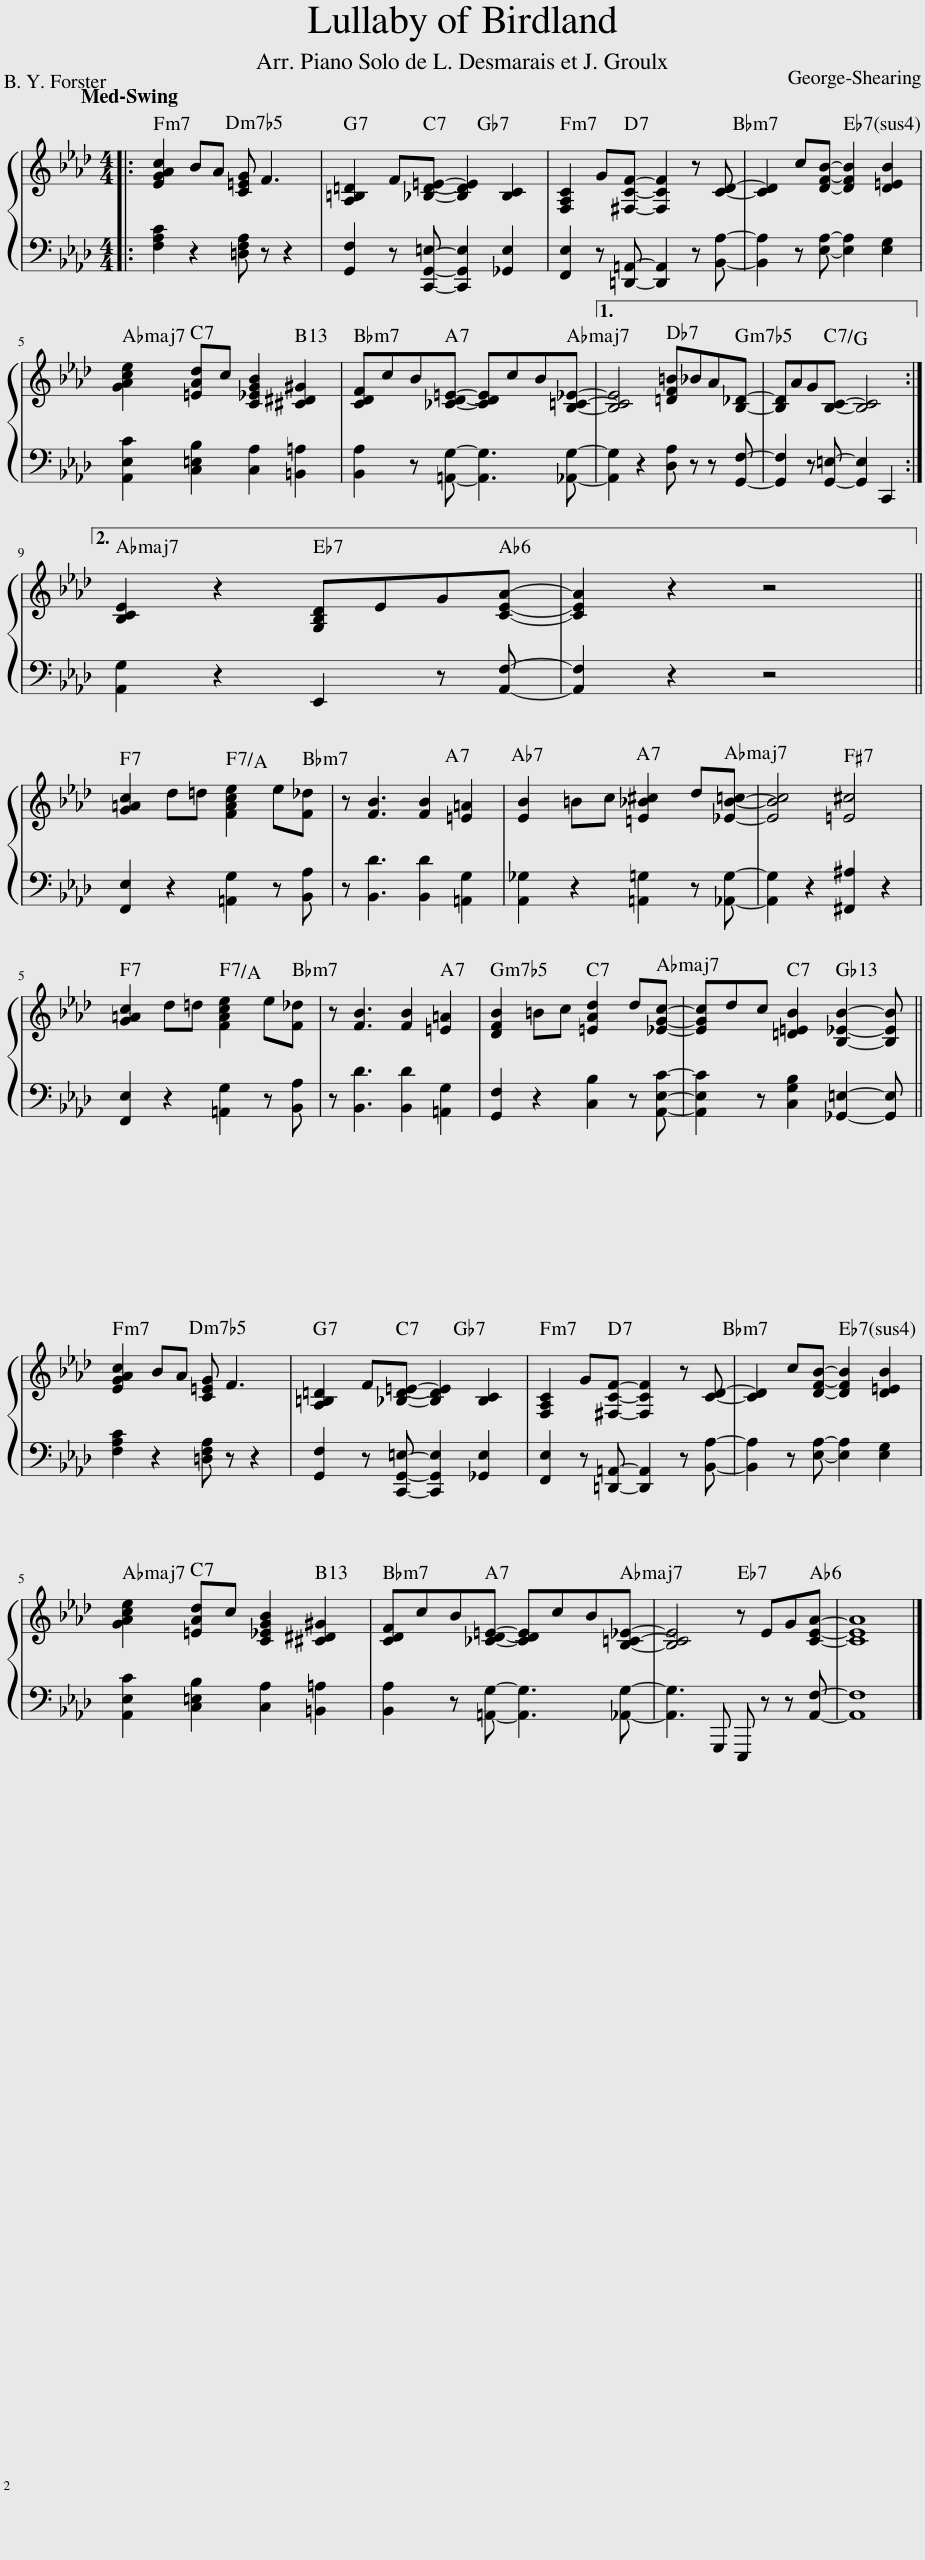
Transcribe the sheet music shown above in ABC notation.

X:1
%%score { 1 | 2 }
L:1/8
M:4/4
I:linebreak $
K:Ab
V:1 treble
V:2 bass
V:1
|: [EGAc]2 BA [C=EG] F3 | [A,=B,=D]2 F[_B,D=E]- [B,DE]2 [B,C]2 | [F,A,C]2 G[^F,CF]- [F,CF]2 z [CD]- | [CD]2 c[DFB]- [DFB]2 [D=EB]2 |$ [GAce]2 [=EAd]c [C_EGB]2 [^C^D^G]2 | %5
 [CDF]cB[_CD=E]- [CDE]cB[B,=C_E]- |1 [B,CE]4 [=DF=B]_BA[B,_D]- | [B,D]AG[B,C]- [B,C]4 :|2$ [B,CE]2 z2 [G,B,D]EG[CEA]- | [CEA]2 z2 z4 ||$ %10
 [G=Ac]2 d=d [FAce]2 e[F_d] | z [FB]3 [FB]2 [=E=A]2 | [EB]2 =Bc [=E_B^c]2 d[_EB=c]- | [EBc]4 [=E^c]4 |$ [G=Ac]2 d=d [FAce]2 e[F_d] | %15
 z [FB]3 [FB]2 [=E=A]2 | [DFB]2 =Bc [=EAd]2 d[_EGc]- | [EGc]dc [=D=EB]2 [B,_EB]2- [B,EB] ||$ [EGAc]2 BA [C=EG] F3 | [A,=B,=D]2 F[_B,D=E]- [B,DE]2 [B,C]2 | %20
 [F,A,C]2 G[^F,CF]- [F,CF]2 z [CD]- | [CD]2 c[DFB]- [DFB]2 [D=EB]2 |$ [GAce]2 [=EAd]c [C_EGB]2 [^C^D^G]2 | [CDF]cB[_CD=E]- [CDE]cB[B,=C_E]- | [B,CE]4 z EG[CEA]- | %25
 [CEA]8 |] %26
V:2
|: [F,A,C]2 z2 [=D,F,A,] z z2 | [G,,F,]2 z [C,,G,,=E,]- [C,,G,,E,]2 [_G,,E,]2 | [F,,E,]2 z [=D,,=A,,]- [D,,A,,]2 z [B,,A,]- | [B,,A,]2 z [E,A,]- [E,A,]2 [E,G,]2 |$ [A,,E,C]2 [C,=E,B,]2 [C,A,]2 [=B,,=A,]2 | %5
 [B,,A,]2 z [=A,,G,]- [A,,G,]3 [_A,,G,]- |1 [A,,G,]2 z2 [D,A,] z z [G,,F,]- | [G,,F,]2 z [G,,=E,]- [G,,E,]2 C,,2 :|2$ [A,,G,]2 z2 E,,2 z [A,,F,]- | [A,,F,]2 z2 z4 ||$ %10
 [F,,E,]2 z2 [=A,,G,]2 z [B,,A,] | z [B,,D]3 [B,,D]2 [=A,,G,]2 | [A,,_G,]2 z2 [=A,,=G,]2 z [_A,,G,]- | [A,,G,]2 z2 [^F,,^A,]2 z2 |$ [F,,E,]2 z2 [=A,,G,]2 z [B,,A,] | %15
 z [B,,D]3 [B,,D]2 [=A,,G,]2 | [G,,F,]2 z2 [C,B,]2 z [A,,E,C]- | [A,,E,C]2 z [C,G,B,]2 [_G,,=E,]2- [G,,E,] ||$ [F,A,C]2 z2 [=D,F,A,] z z2 | [G,,F,]2 z [C,,G,,=E,]- [C,,G,,E,]2 [_G,,E,]2 | %20
 [F,,E,]2 z [=D,,=A,,]- [D,,A,,]2 z [B,,A,]- | [B,,A,]2 z [E,A,]- [E,A,]2 [E,G,]2 |$ [A,,E,C]2 [C,=E,B,]2 [C,A,]2 [=B,,=A,]2 | [B,,A,]2 z [=A,,G,]- [A,,G,]3 [_A,,G,]- | [A,,G,]3 G,,, E,,, z z [A,,F,]- | %25
 [A,,F,]8 |] %26
